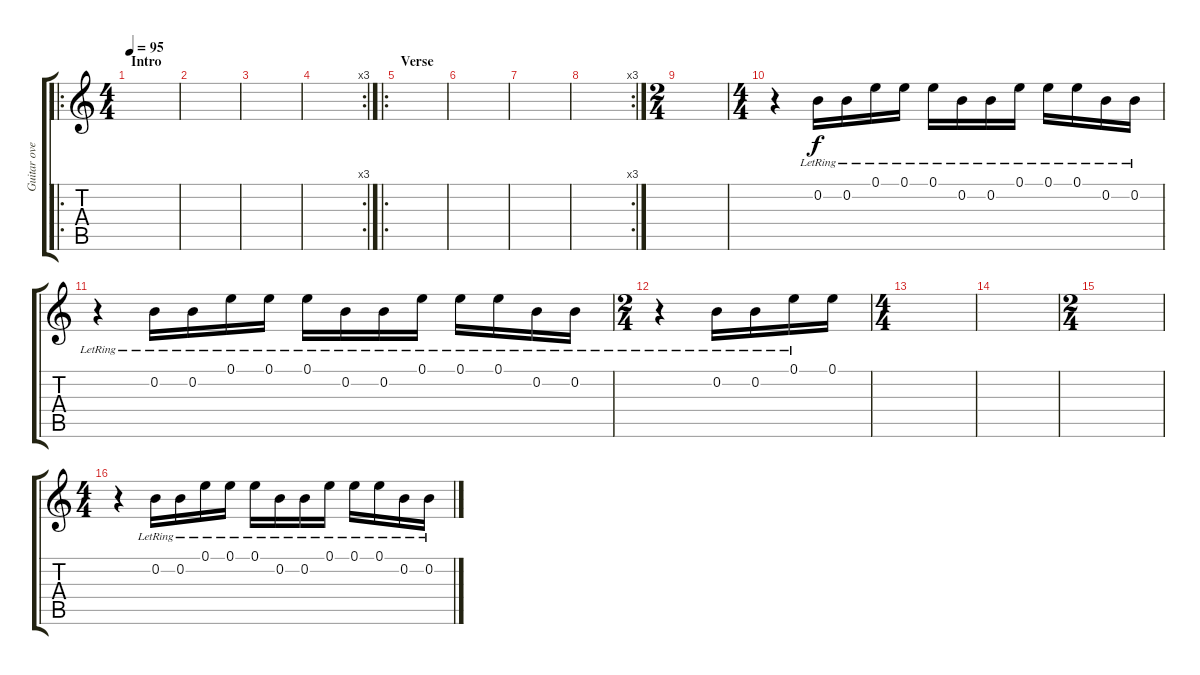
\track ("Guitar over dub" "Guitar ove") {instrument acousticguitarsteel}
\staff {score tabs}
\tuning (E4 B3 G3 D3 A2 E2) {hide}
\ro
\ts (4 4)
\section ("" "Intro")
\tempo 95
\clef g2
\ks c
|
|
|
\rc 3
|
\ro
\section ("" "Verse")
|
|
|
\rc 3
|
\ts (2 4)
|
\ts (4 4)
r.4 0.2{lr}.16 0.2{lr}.16 0.1{lr}.16 0.1{lr}.16 0.1{lr}.16 0.2{lr}.16 0.2{lr}.16 0.1{lr}.16 0.1{lr}.16 0.1{lr}.16 0.2{lr}.16 0.2{lr}.16 |
r.4 0.2{lr}.16 0.2{lr}.16 0.1{lr}.16 0.1{lr}.16 0.1{lr}.16 0.2{lr}.16 0.2{lr}.16 0.1{lr}.16 0.1{lr}.16 0.1{lr}.16 0.2{lr}.16 0.2{lr}.16 |
\ts (2 4)
r.4 0.2{lr}.16 0.2{lr}.16 0.1{lr}.16 0.1.16 |
\ts (4 4)
|
|
\ts (2 4)
|
\ts (4 4)
r.4 0.2{lr}.16 0.2{lr}.16 0.1{lr}.16 0.1{lr}.16 0.1{lr}.16 0.2{lr}.16 0.2{lr}.16 0.1{lr}.16 0.1{lr}.16 0.1{lr}.16 0.2{lr}.16 0.2{lr}.16
